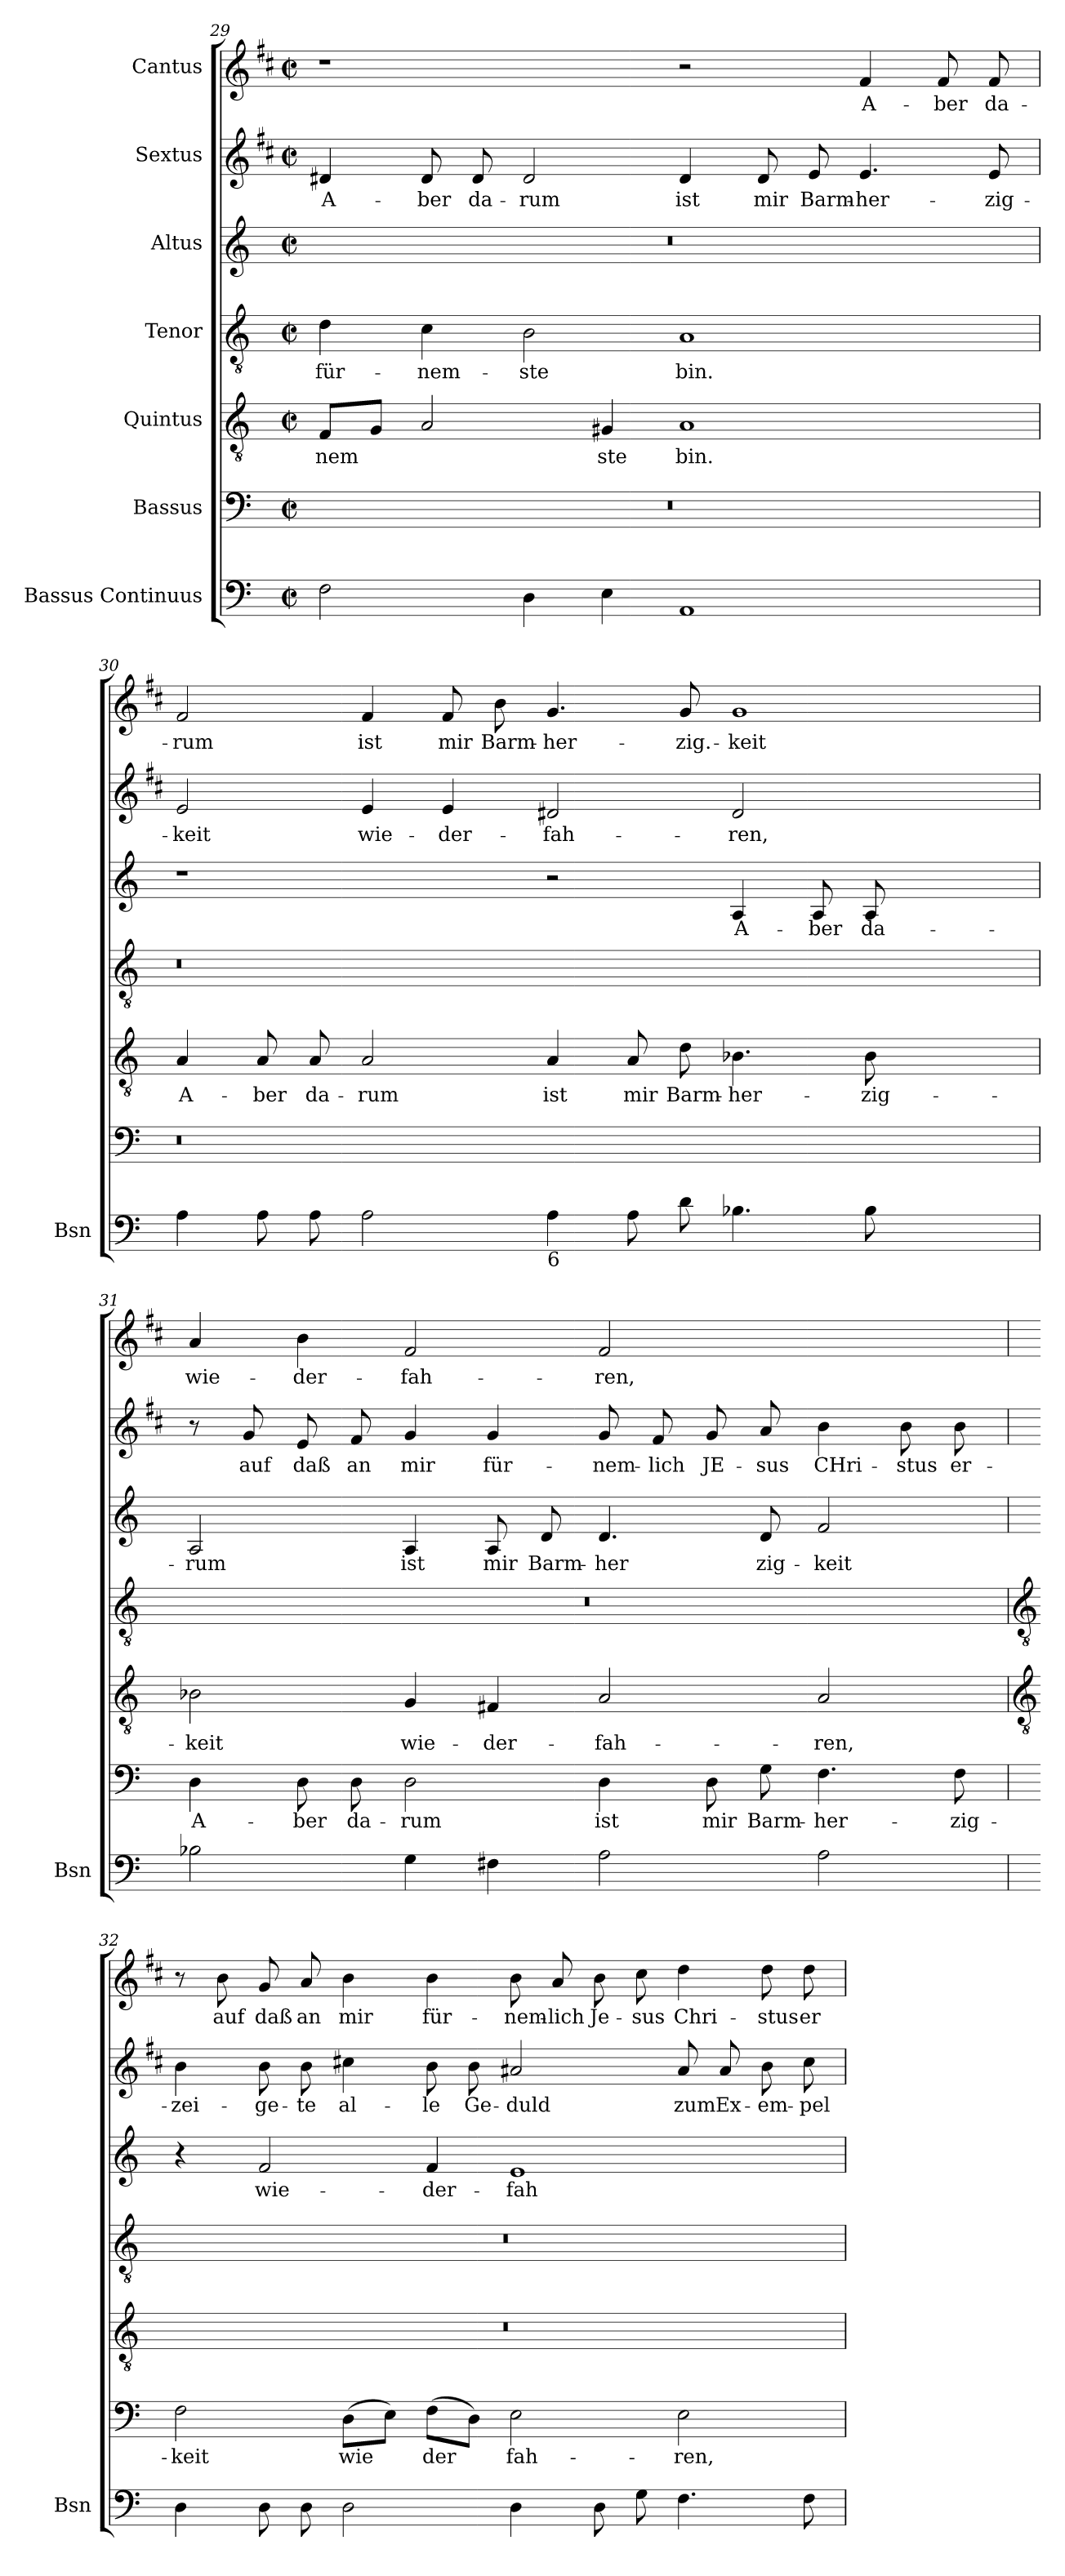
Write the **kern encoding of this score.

**kern	**kern	**text	**kern	**text	**kern	**text	**kern	**text	**kern	**text	**kern	**text
*part7	*part6	*part6	*part5	*part5	*part4	*part4	*part3	*part3	*part2	*part2	*part1	*part1
*staff7	*staff6	*staff6	*staff5	*staff5	*staff4	*staff4	*staff3	*staff3	*staff2	*staff2	*staff1	*staff1
*I"Bassus Continuus	*I"Bassus	*	*I"Quintus	*	*I"Tenor	*	*I"Altus	*	*I"Sextus	*	*I"Cantus	*
*I'Bsn	*	*	*	*	*	*	*	*	*	*	*	*
!!LO:LB:g=z
*clefF4	*clefF4	*	*clefGv2	*	*clefGv2	*	*clefG2	*	*clefG2	*	*clefG2	*
*	*	*	*	*	*	*	*	*	*ITrd1c2	*	*ITrd1c2	*
*k[]	*k[]	*	*k[]	*	*k[]	*	*k[]	*	*k[]	*	*k[]	*
*C:	*C:	*	*C:	*	*C:	*	*C:	*	*C:	*	*C:	*
*M4/2	*M4/2	*	*M4/2	*	*M4/2	*	*M4/2	*	*M4/2	*	*M4/2	*
*met(c|)	*met(c|)	*	*met(c|)	*	*met(c|)	*	*met(c|)	*	*met(c|)	*	*met(c|)	*
=29	=29	=29	=29	=29	=29	=29	=29	=29	=29	=29	=29	=29
!	!	!	!	!LO:LY:b	!	!LO:LY:b	!	!	!	!LO:LY:b	!	!
2F	0r	.	8FL	-nem	4d	für-	0r	.	4c#X	A-	1r	.
.	.	.	8GJ	.	.	.	.	.	.	.	.	.
!	!	!	!	!	!	!LO:LY:b	!	!	!	!LO:LY:b	!	!
.	.	.	2A	.	4c	-nem-	.	.	8c#	-ber	.	.
!	!	!	!	!	!	!	!	!	!	!LO:LY:b	!	!
.	.	.	.	.	.	.	.	.	8c#	da-	.	.
!	!	!	!	!	!	!LO:LY:b	!	!	!	!LO:LY:b	!	!
4D	.	.	.	.	2B	-ste	.	.	2c#	-rum	.	.
!	!	!	!	!LO:LY:b	!	!	!	!	!	!	!	!
4E	.	.	4G#X	ste	.	.	.	.	.	.	.	.
!	!	!	!	!LO:LY:b	!	!LO:LY:b	!	!	!	!LO:LY:b	!	!
1AA	.	.	1A	bin.	1A	bin.	.	.	4c#	ist	2r	.
!	!	!	!	!	!	!	!	!	!	!LO:LY:b	!	!
.	.	.	.	.	.	.	.	.	8c#	mir	.	.
!	!	!	!	!	!	!	!	!	!	!LO:LY:b	!	!
.	.	.	.	.	.	.	.	.	8d	Barm-	.	.
!	!	!	!	!	!	!	!	!	!	!LO:LY:b	!	!LO:LY:b
.	.	.	.	.	.	.	.	.	4.d	-her-	4e	A-
!	!	!	!	!	!	!	!	!	!	!	!	!LO:LY:b
.	.	.	.	.	.	.	.	.	.	.	8e	-ber
!	!	!	!	!	!	!	!	!	!	!LO:LY:b	!	!LO:LY:b
.	.	.	.	.	.	.	.	.	8d	-zig-	8e	da-
=30	=30	=30	=30	=30	=30	=30	=30	=30	=30	=30	=30	=30
!	!	!	!	!LO:LY:b	!	!	!	!	!	!LO:LY:b	!	!LO:LY:b
4A	0r	.	4A	A-	0r	.	1r	.	2d	-keit	2e	-rum
!	!	!	!	!LO:LY:b	!	!	!	!	!	!	!	!
8A	.	.	8A	-ber	.	.	.	.	.	.	.	.
!	!	!	!	!LO:LY:b	!	!	!	!	!	!	!	!
8A	.	.	8A	da-	.	.	.	.	.	.	.	.
!	!	!	!	!LO:LY:b	!	!	!	!	!	!LO:LY:b	!	!LO:LY:b
2A	.	.	2A	-rum	.	.	.	.	4d	wie-	4e	ist
!	!	!	!	!	!	!	!	!	!	!LO:LY:b	!	!LO:LY:b
.	.	.	.	.	.	.	.	.	4d	-der-	8e	mir
!	!	!	!	!	!	!	!	!	!	!	!	!LO:LY:b
.	.	.	.	.	.	.	.	.	.	.	8a	Barm-
!LO:TX:b:t=6	!	!	!	!	!	!	!	!	!	!	!	!
!	!	!	!	!LO:LY:b	!	!	!	!	!	!LO:LY:b	!	!LO:LY:b
4A	.	.	4A	ist	.	.	2r	.	2c#X	-fah-	4.f	-her-
!	!	!	!	!LO:LY:b	!	!	!	!	!	!	!	!
8A	.	.	8A	mir	.	.	.	.	.	.	.	.
!	!	!	!	!LO:LY:b	!	!	!	!	!	!	!	!LO:LY:b
8d	.	.	8d	Barm-	.	.	.	.	.	.	8f	-zig.-
!	!	!	!	!LO:LY:b	!	!	!	!LO:LY:b	!	!LO:LY:b	!	!LO:LY:b
4.B-X	.	.	4.B-X	-her-	.	.	4A	A-	2c#	-ren,	1f	-keit
!	!	!	!	!	!	!	!	!LO:LY:b	!	!	!	!
.	.	.	.	.	.	.	8A	-ber	.	.	.	.
!	!	!	!	!LO:LY:b	!	!	!	!LO:LY:b	!	!	!	!
8B-	.	.	8B-	-zig-	.	.	8A	da-	.	.	.	.
2ryy	2ryy	.	2ryy	.	2ryy	.	2ryy	.	2ryy	.	.	.
!!LO:LB:g=z
=31	=31	=31	=31	=31	=31	=31	=31	=31	=31	=31	=31	=31
!	!	!LO:LY:b	!	!LO:LY:b	!	!	!	!LO:LY:b	!	!	!	!LO:LY:b
2B-	4D	A-	2B-	-keit	0r	.	2A	-rum	8r	.	4g	wie-
!	!	!	!	!	!	!	!	!	!	!LO:LY:b	!	!
.	.	.	.	.	.	.	.	.	8f	auf	.	.
!	!	!LO:LY:b	!	!	!	!	!	!	!	!LO:LY:b	!	!LO:LY:b
.	8D	-ber	.	.	.	.	.	.	8d	daß	4a	-der-
!	!	!LO:LY:b	!	!	!	!	!	!	!	!LO:LY:b	!	!
.	8D	da-	.	.	.	.	.	.	8e	an	.	.
!	!	!LO:LY:b	!	!LO:LY:b	!	!	!	!LO:LY:b	!	!LO:LY:b	!	!LO:LY:b
4G	2D	-rum	4G	wie-	.	.	4A	ist	4f	mir	2e	-fah-
!	!	!	!	!LO:LY:b	!	!	!	!LO:LY:b	!	!LO:LY:b	!	!
4F#X	.	.	4F#X	-der-	.	.	8A	mir	4f	für-	.	.
!	!	!	!	!	!	!	!	!LO:LY:b	!	!	!	!
.	.	.	.	.	.	.	8d	Barm-	.	.	.	.
!	!	!LO:LY:b	!	!LO:LY:b	!	!	!	!LO:LY:b	!	!LO:LY:b	!	!LO:LY:b
2A	4D	ist	2A	-fah-	.	.	4.d	-her	8f	-nem-	2e	-ren,
!	!	!	!	!	!	!	!	!	!	!LO:LY:b	!	!
.	.	.	.	.	.	.	.	.	8e	-lich	.	.
!	!	!LO:LY:b	!	!	!	!	!	!	!	!LO:LY:b	!	!
.	8D	mir	.	.	.	.	.	.	8f	JE-	.	.
!	!	!LO:LY:b	!	!	!	!	!	!LO:LY:b	!	!LO:LY:b	!	!
.	8G	Barm-	.	.	.	.	8d	zig-	8g	-sus	.	.
!	!	!LO:LY:b	!	!LO:LY:b	!	!	!	!LO:LY:b	!	!LO:LY:b	!	!
2A	4.F	-her-	2A	-ren,	.	.	2f	-keit	4a	CHri-	2ryy	.
!	!	!	!	!	!	!	!	!	!	!LO:LY:b	!	!
.	.	.	.	.	.	.	.	.	8a	-stus	.	.
!	!	!LO:LY:b	!	!	!	!	!	!	!	!LO:LY:b	!	!
.	8F	-zig-	.	.	.	.	.	.	8a	er-	.	.
!!LO:LB:g=z
=32	=32	=32	=32	=32	=32	=32	=32	=32	=32	=32	=32	=32
*	*	*	*clefGv2	*	*clefGv2	*	*	*	*	*	*	*
!	!	!LO:LY:b	!	!	!	!	!	!	!	!LO:LY:b	!	!
4D	2F	-keit	0r	.	0r	.	4r	.	4a	-zei-	8r	.
!	!	!	!	!	!	!	!	!	!	!	!	!LO:LY:b
.	.	.	.	.	.	.	.	.	.	.	8a	auf
!	!	!	!	!	!	!	!	!LO:LY:b	!	!LO:LY:b	!	!LO:LY:b
8D	.	.	.	.	.	.	2f	wie-	8a	-ge-	8f	daß
!	!	!	!	!	!	!	!	!	!	!LO:LY:b	!	!LO:LY:b
8D	.	.	.	.	.	.	.	.	8a	-te	8g	an
!	!	!LO:LY:b	!	!	!	!	!	!	!	!LO:LY:b	!	!LO:LY:b
2D	(>8DL	wie	.	.	.	.	.	.	4bn	al-	4a	mir
.	8EJ)	.	.	.	.	.	.	.	.	.	.	.
!	!	!LO:LY:b	!	!	!	!	!	!LO:LY:b	!	!LO:LY:b	!	!LO:LY:b
.	(>8FL	der	.	.	.	.	4f	-der-	8a	-le	4a	für-
!	!	!	!	!	!	!	!	!	!	!LO:LY:b	!	!
.	8DJ)	.	.	.	.	.	.	.	8a	Ge-	.	.
!	!	!LO:LY:b	!	!	!	!	!	!LO:LY:b	!	!LO:LY:b	!	!LO:LY:b
4D	2E	fah-	.	.	.	.	1e	-fah	2g#X	-duld	8a	-nem-
!	!	!	!	!	!	!	!	!	!	!	!	!LO:LY:b
.	.	.	.	.	.	.	.	.	.	.	8g	-lich
!	!	!	!	!	!	!	!	!	!	!	!	!LO:LY:b
8D	.	.	.	.	.	.	.	.	.	.	8a	Je-
!	!	!	!	!	!	!	!	!	!	!	!	!LO:LY:b
8G	.	.	.	.	.	.	.	.	.	.	8b	-sus
!	!	!LO:LY:b	!	!	!	!	!	!	!	!LO:LY:b	!	!LO:LY:b
4.F	2E	-ren,	.	.	.	.	.	.	8g#	zum	4cc	Chri-
!	!	!	!	!	!	!	!	!	!	!LO:LY:b	!	!
.	.	.	.	.	.	.	.	.	8g#	Ex-	.	.
!	!	!	!	!	!	!	!	!	!	!LO:LY:b	!	!LO:LY:b
.	.	.	.	.	.	.	.	.	8a	-em-	8cc	-stus
!	!	!	!	!	!	!	!	!	!	!LO:LY:b	!	!LO:LY:b
8F	.	.	.	.	.	.	.	.	8b	-pel	8cc	er-
=	=	=	=	=	=	=	=	=	=	=	=	=
*-	*-	*-	*-	*-	*-	*-	*-	*-	*-	*-	*-	*-
